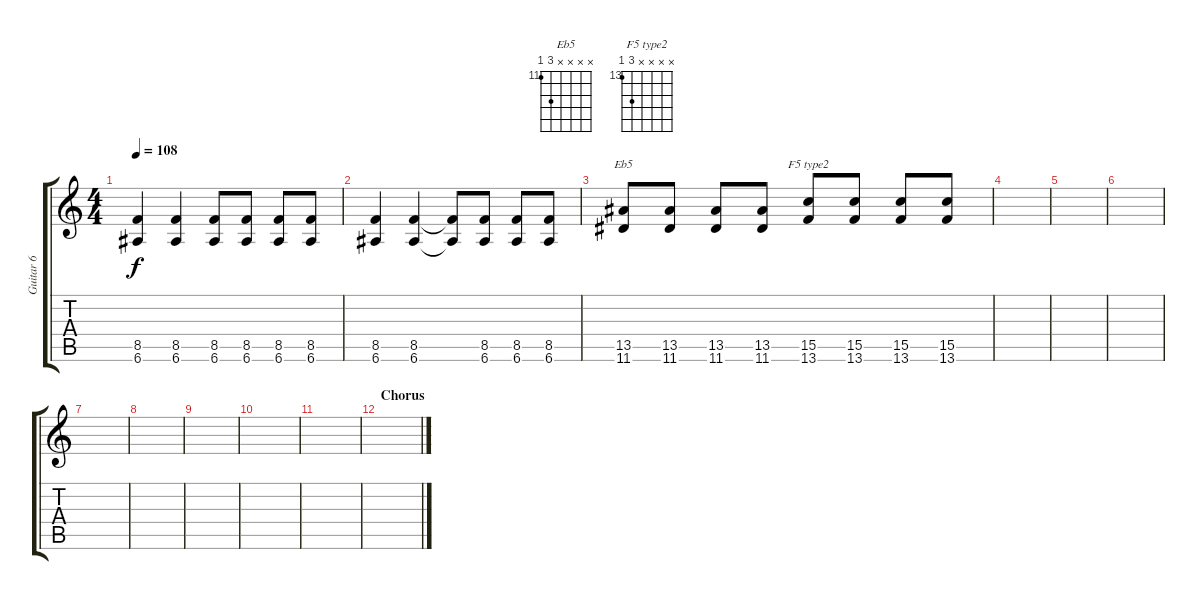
\track ("Guitar 6" "Guitar 6") {instrument electricguitarclean}
\staff {score tabs}
\tuning (E4 B3 G3 D3 A2 E2) {hide}
\chord ("Eb5" x x x x 13 11) {firstfret 11}
\chord ("F5 type2" x x x x 15 13) {firstfret 13}
\ts (4 4)
\tempo 108
\clef g2
\ks c
(8.5 6.6).4{dy f} (8.5 6.6).4 (8.5 6.6).8 (8.5 6.6).8 (8.5 6.6).8 (8.5 6.6).8 |
(8.5 6.6).4 (8.5 6.6).4 (8.5{t} 6.6{t}).8 (8.5 6.6).8 (8.5 6.6).8 (8.5 6.6).8 |
(13.5 11.6).8{ch "Eb5"} (13.5 11.6).8 (13.5 11.6).8 (13.5 11.6).8 (15.5 13.6).8{ch "F5 type2"} (15.5 13.6).8 (15.5 13.6).8 (15.5 13.6).8 |
|
|
|
|
|
|
|
|
\section ("" "Chorus")
